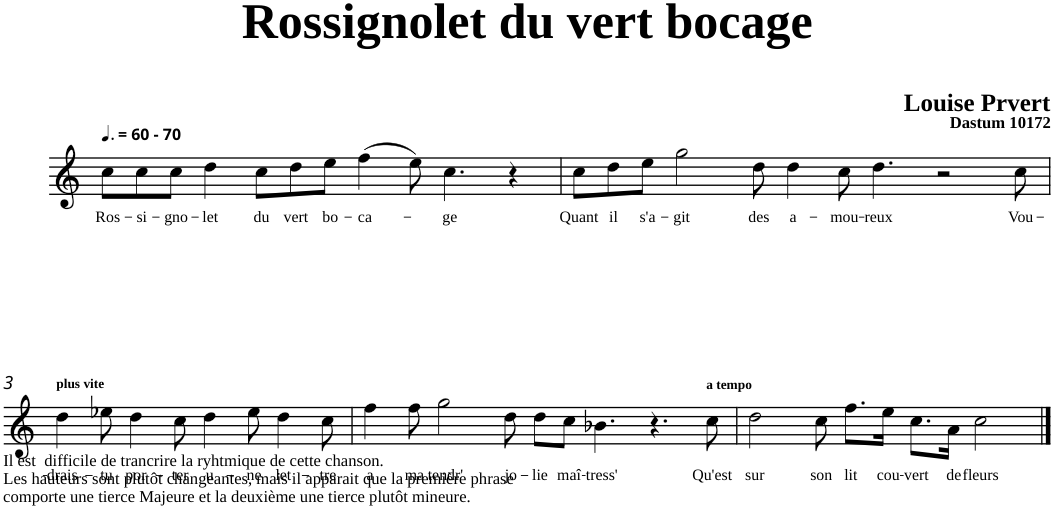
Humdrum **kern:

**kern	**text
*part1	*part1
*staff1	*staff1
*clefG2	*
*k[]	*
=1	=1
!LO:TX:a:B:t=- 70	!
!	!LO:LY:b
8cc\L	Ros-
!	!LO:LY:b
8cc\	-si-
!	!LO:LY:b
8cc\J	-gno-
!	!LO:LY:b
4dd\	-let
!	!LO:LY:b
8cc\L	du
!	!LO:LY:b
8dd\	vert
!	!LO:LY:b
8ee\J	bo-
!	!LO:LY:b
(>4ff\	-ca-
8ee\)	.
!	!LO:LY:b
4.cc\	-ge
4r	.
=2	=2
!	!LO:LY:b
8cc\L	Quant
!	!LO:LY:b
8dd\	il
!	!LO:LY:b
8ee\J	s'a-
!	!LO:LY:b
2gg\	-git
!	!LO:LY:b
8dd\	des
!	!LO:LY:b
4dd\	a-
!	!LO:LY:b
8cc\	-mou-
!	!LO:LY:b
4.dd\	-reux
2r	.
!	!LO:LY:b
8cc\	Vou-
!!LO:LB:g=z
=3	=3
!LO:TX:a:B:t=plus vite	!
!	!LO:LY:b
4dd\	-drais-
!	!LO:LY:b
8ee-X\	-tu
!	!LO:LY:b
4dd\	por-
!	!LO:LY:b
8cc\	-ter
!	!LO:LY:b
4dd\	u-
!	!LO:LY:b
8ee-\	-ne
!	!LO:LY:b
4dd\	let-
!	!LO:LY:b
8cc\	-tre
=4	=4
!	!LO:LY:b
4ff\	a
!	!LO:LY:b
8ff\	ma
!	!LO:LY:b
2gg\	tendr'
!	!LO:LY:b
8dd\	jo-
!	!LO:LY:b
8dd\L	-lie
!	!LO:LY:b
8cc\J	maî-
!	!LO:LY:b
4.b-X\	-tress'
4.r	.
!LO:TX:a:B:t=a tempo	!
!	!LO:LY:b
8cc\	Qu'est
=5	=5
!	!LO:LY:b
2dd\	sur
!	!LO:LY:b
8cc\	son
!	!LO:LY:b
8.ff\L	lit
!	!LO:LY:b
16ee\Jk	cou-
!	!LO:LY:b
[8cc\L	-vert
16ryy	.
!	!LO:LY:b
16a\Jk	de
!	!LO:LY:b
2cc\	fleurs
==6	==6
16cc\L]	.
=	=
*-	*-
